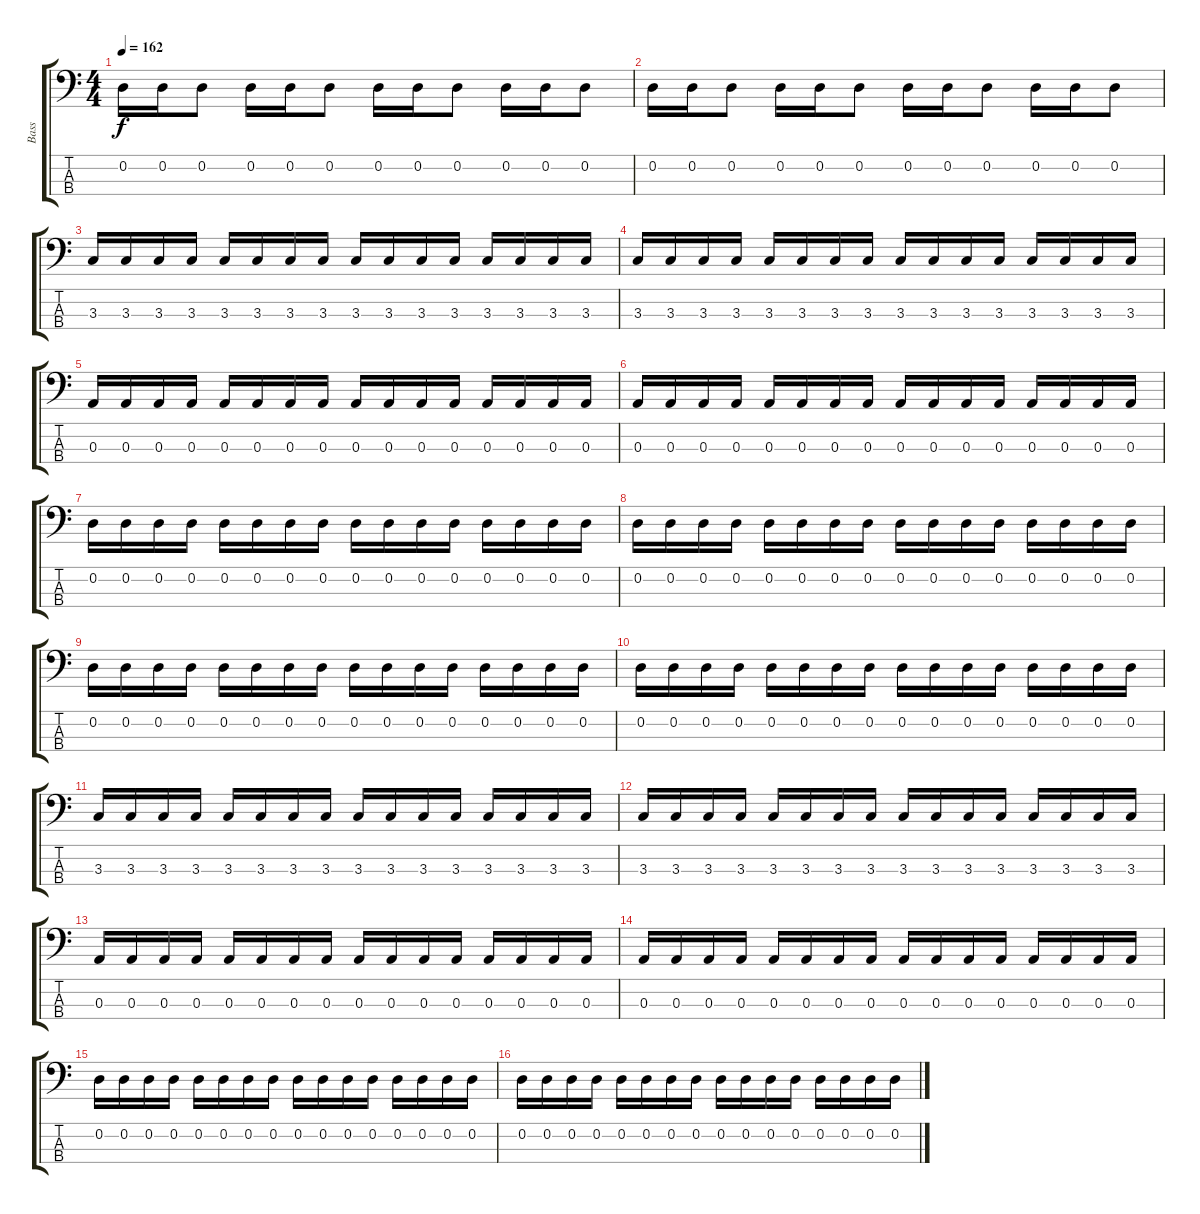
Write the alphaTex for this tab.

\track ("Bass" "Bass") {instrument electricbassfinger}
\staff {score tabs}
\tuning (G2 D2 A1 E1) {hide}
\ts (4 4)
\tempo 162
\clef f4
\ks c
0.2.16{dy f} 0.2.16 0.2.8 0.2.16 0.2.16 0.2.8 0.2.16 0.2.16 0.2.8 0.2.16 0.2.16 0.2.8 |
0.2.16 0.2.16 0.2.8 0.2.16 0.2.16 0.2.8 0.2.16 0.2.16 0.2.8 0.2.16 0.2.16 0.2.8 |
3.3.16 3.3.16 3.3.16 3.3.16 3.3.16 3.3.16 3.3.16 3.3.16 3.3.16 3.3.16 3.3.16 3.3.16 3.3.16 3.3.16 3.3.16 3.3.16 |
3.3.16 3.3.16 3.3.16 3.3.16 3.3.16 3.3.16 3.3.16 3.3.16 3.3.16 3.3.16 3.3.16 3.3.16 3.3.16 3.3.16 3.3.16 3.3.16 |
0.3.16 0.3.16 0.3.16 0.3.16 0.3.16 0.3.16 0.3.16 0.3.16 0.3.16 0.3.16 0.3.16 0.3.16 0.3.16 0.3.16 0.3.16 0.3.16 |
0.3.16 0.3.16 0.3.16 0.3.16 0.3.16 0.3.16 0.3.16 0.3.16 0.3.16 0.3.16 0.3.16 0.3.16 0.3.16 0.3.16 0.3.16 0.3.16 |
0.2.16 0.2.16 0.2.16 0.2.16 0.2.16 0.2.16 0.2.16 0.2.16 0.2.16 0.2.16 0.2.16 0.2.16 0.2.16 0.2.16 0.2.16 0.2.16 |
0.2.16 0.2.16 0.2.16 0.2.16 0.2.16 0.2.16 0.2.16 0.2.16 0.2.16 0.2.16 0.2.16 0.2.16 0.2.16 0.2.16 0.2.16 0.2.16 |
0.2.16 0.2.16 0.2.16 0.2.16 0.2.16 0.2.16 0.2.16 0.2.16 0.2.16 0.2.16 0.2.16 0.2.16 0.2.16 0.2.16 0.2.16 0.2.16 |
0.2.16 0.2.16 0.2.16 0.2.16 0.2.16 0.2.16 0.2.16 0.2.16 0.2.16 0.2.16 0.2.16 0.2.16 0.2.16 0.2.16 0.2.16 0.2.16 |
3.3.16 3.3.16 3.3.16 3.3.16 3.3.16 3.3.16 3.3.16 3.3.16 3.3.16 3.3.16 3.3.16 3.3.16 3.3.16 3.3.16 3.3.16 3.3.16 |
3.3.16 3.3.16 3.3.16 3.3.16 3.3.16 3.3.16 3.3.16 3.3.16 3.3.16 3.3.16 3.3.16 3.3.16 3.3.16 3.3.16 3.3.16 3.3.16 |
0.3.16 0.3.16 0.3.16 0.3.16 0.3.16 0.3.16 0.3.16 0.3.16 0.3.16 0.3.16 0.3.16 0.3.16 0.3.16 0.3.16 0.3.16 0.3.16 |
0.3.16 0.3.16 0.3.16 0.3.16 0.3.16 0.3.16 0.3.16 0.3.16 0.3.16 0.3.16 0.3.16 0.3.16 0.3.16 0.3.16 0.3.16 0.3.16 |
0.2.16 0.2.16 0.2.16 0.2.16 0.2.16 0.2.16 0.2.16 0.2.16 0.2.16 0.2.16 0.2.16 0.2.16 0.2.16 0.2.16 0.2.16 0.2.16 |
0.2.16 0.2.16 0.2.16 0.2.16 0.2.16 0.2.16 0.2.16 0.2.16 0.2.16 0.2.16 0.2.16 0.2.16 0.2.16 0.2.16 0.2.16 0.2.16
